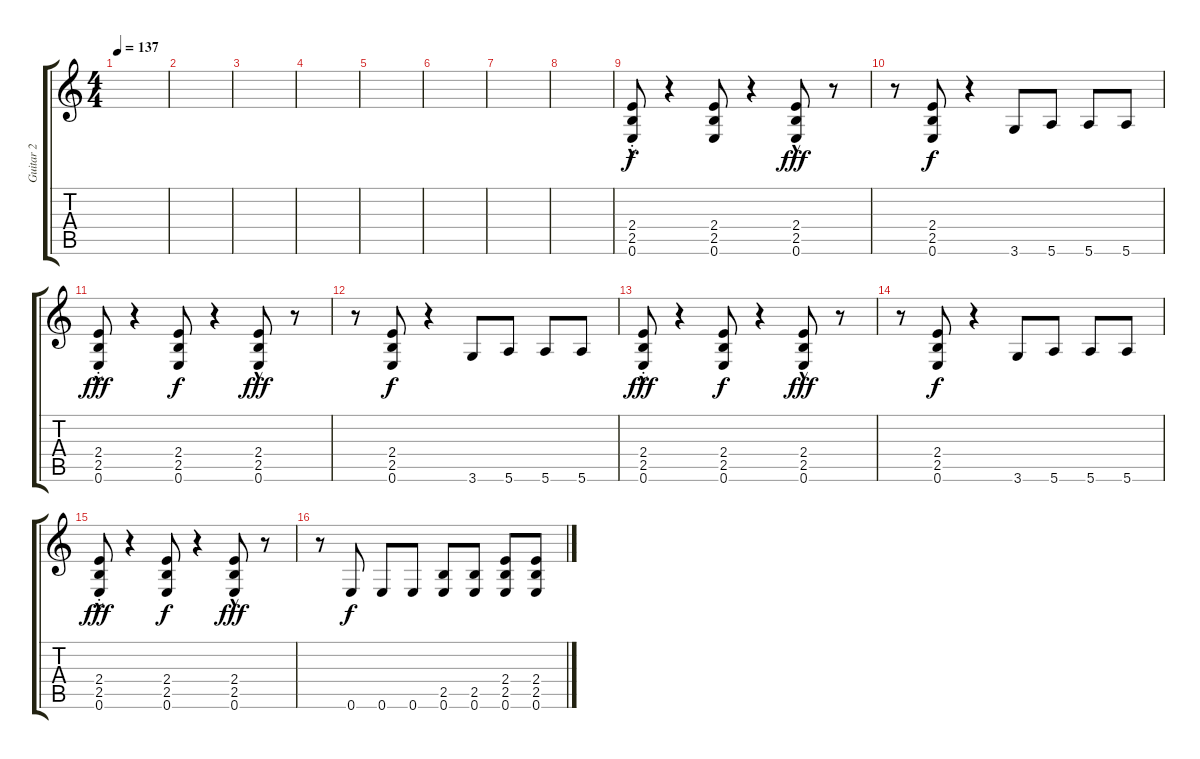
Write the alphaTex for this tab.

\track ("Guitar 2" "Guitar 2") {instrument overdrivenguitar}
\staff {score tabs}
\tuning (E4 B3 G3 D3 A2 E2) {hide}
\ts (4 4)
\tempo 137
\clef g2
\ks c
|
|
|
|
|
|
|
|
(2.4 2.5{hac st} 0.6).8 r.4 (2.4 2.5 0.6).8{dy f} r.4 (2.4 2.5{hac} 0.6).8{dy fff} r.8 |
r.8 (2.4 2.5 0.6).8{dy f} r.4 3.6.8 5.6.8 5.6.8 5.6.8 |
(2.4 2.5{hac st} 0.6).8{dy fff} r.4 (2.4 2.5 0.6).8{dy f} r.4 (2.4 2.5{hac} 0.6).8{dy fff} r.8 |
r.8 (2.4 2.5 0.6).8{dy f} r.4 3.6.8 5.6.8 5.6.8 5.6.8 |
(2.4 2.5{hac st} 0.6).8{dy fff} r.4 (2.4 2.5 0.6).8{dy f} r.4 (2.4 2.5{hac} 0.6).8{dy fff} r.8 |
r.8 (2.4 2.5 0.6).8{dy f} r.4 3.6.8 5.6.8 5.6.8 5.6.8 |
(2.4 2.5{hac st} 0.6).8{dy fff} r.4 (2.4 2.5 0.6).8{dy f} r.4 (2.4 2.5{hac} 0.6).8{dy fff} r.8 |
r.8 0.6.8{dy f} 0.6.8 0.6.8 (2.5 0.6).8 (2.5 0.6).8 (2.4 2.5 0.6).8 (2.4 2.5 0.6).8
